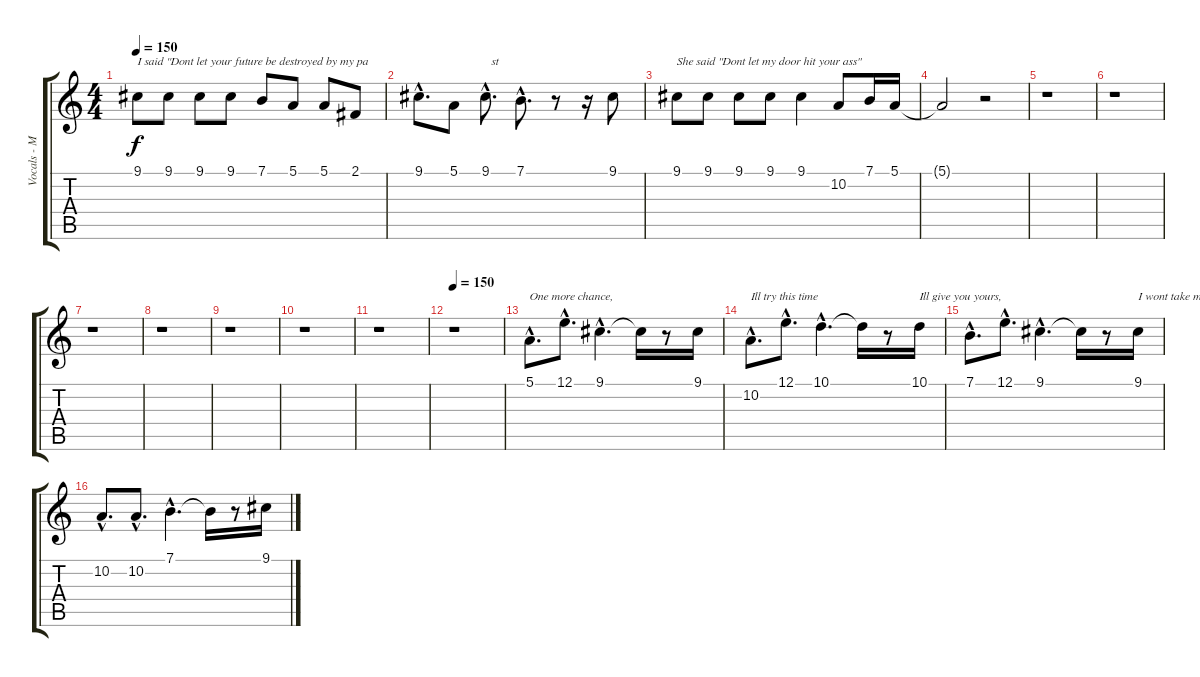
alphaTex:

\track ("Vocals - Mark " "Vocals - M") {instrument sopranosax}
\staff {score tabs}
\tuning (E4 B3 G3 D3 A2 E2) {hide}
\ts (4 4)
\tempo 150
\clef g2
\ks c
9.1.8{txt "I said \"Dont let your future be destroyed by my pa" dy f} 9.1.8 9.1.8 9.1.8 7.1.8 5.1.8 5.1.8 2.1.8 |
9.1{hac}.8{d} 5.1.8 9.1{hac}.8{d txt "  st"} 7.1{hac}.8{d} r.8 r.16 9.1.8 |
9.1.8{txt "She said \"Dont let my door hit your ass\""} 9.1.8 9.1.8 9.1.8 9.1.4 10.2.8 7.1.16 5.1.16 |
5.1{t}.2 r.2 |
r.1 |
r.1 |
r.1 |
r.1 |
r.1 |
r.1 |
r.1 |
\tempo 150
r.1 |
5.1{hac}.8{d txt "One more chance, "} 12.1{hac}.8{d} 9.1{hac}.4{d} 9.1{t}.16 r.8 9.1.16 |
10.2{hac}.8{d txt "Ill try this time"} 12.1{hac}.8{d} 10.1{hac}.4{d} 10.1{t}.16 r.8 10.1.16{txt "Ill give you yours, "} |
7.1{hac}.8{d} 12.1{hac}.8{d} 9.1{hac}.4{d} 9.1{t}.16 r.8 9.1.16{txt "I wont take mine"} |
10.2{hac}.8{d} 10.2{hac}.8{d} 7.1{hac}.4{d} 7.1{t}.16 r.8 9.1.16
